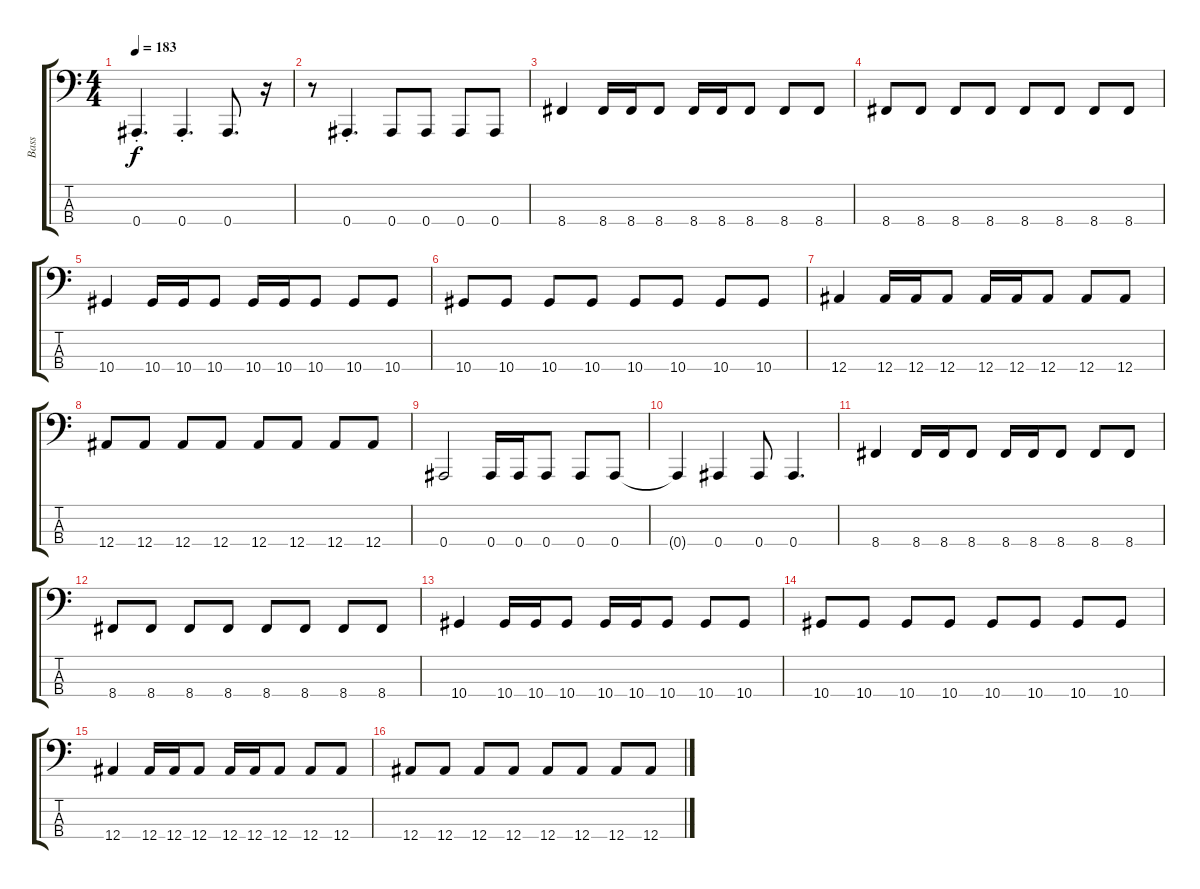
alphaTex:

\track ("Bass" "Bass") {instrument electricbasspick}
\staff {score tabs}
\tuning (Eb2 Bb1 F1 Bb0) {hide}
\ts (4 4)
\tempo 183
\clef f4
\ks c
0.4{st}.4{d dy f} 0.4{st}.4{d} 0.4.8{d} r.16 |
r.8 0.4{st}.4{d} 0.4.8 0.4.8 0.4.8 0.4.8 |
8.4.4 8.4.16 8.4.16 8.4.8 8.4.16 8.4.16 8.4.8 8.4.8 8.4.8 |
8.4.8 8.4.8 8.4.8 8.4.8 8.4.8 8.4.8 8.4.8 8.4.8 |
10.4.4 10.4.16 10.4.16 10.4.8 10.4.16 10.4.16 10.4.8 10.4.8 10.4.8 |
10.4.8 10.4.8 10.4.8 10.4.8 10.4.8 10.4.8 10.4.8 10.4.8 |
12.4.4 12.4.16 12.4.16 12.4.8 12.4.16 12.4.16 12.4.8 12.4.8 12.4.8 |
12.4.8 12.4.8 12.4.8 12.4.8 12.4.8 12.4.8 12.4.8 12.4.8 |
0.4.2 0.4.16 0.4.16 0.4.8 0.4.8 0.4.8 |
0.4{t}.4 0.4.4 0.4.8 0.4.4{d} |
8.4.4 8.4.16 8.4.16 8.4.8 8.4.16 8.4.16 8.4.8 8.4.8 8.4.8 |
8.4.8 8.4.8 8.4.8 8.4.8 8.4.8 8.4.8 8.4.8 8.4.8 |
10.4.4 10.4.16 10.4.16 10.4.8 10.4.16 10.4.16 10.4.8 10.4.8 10.4.8 |
10.4.8 10.4.8 10.4.8 10.4.8 10.4.8 10.4.8 10.4.8 10.4.8 |
12.4.4 12.4.16 12.4.16 12.4.8 12.4.16 12.4.16 12.4.8 12.4.8 12.4.8 |
12.4.8 12.4.8 12.4.8 12.4.8 12.4.8 12.4.8 12.4.8 12.4.8
